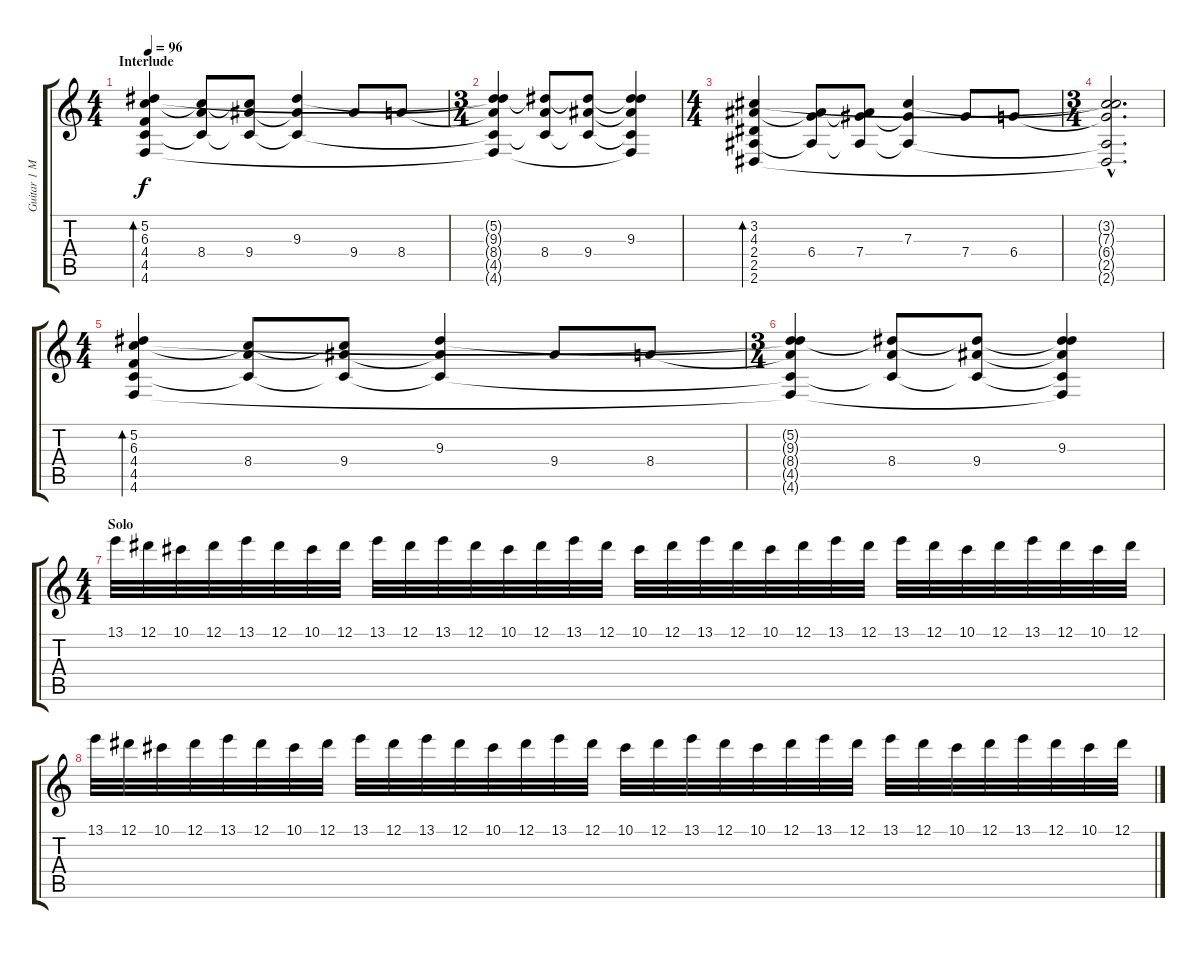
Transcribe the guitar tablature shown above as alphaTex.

\track ("Guitar 1 Mattias \"IA\" Eklundh" "Guitar 1 M") {instrument distortionguitar}
\staff {score tabs}
\tuning (Eb4 Bb3 Gb3 Db3 Ab2 Db2) {hide}
\ts (4 4)
\section ("" "Interlude")
\tempo 96
\clef g2
\ks c
(5.2 6.3 4.4 4.5 4.6).4{bd 120 dy f} (6.3{t} 8.4 4.5{t}).8 (6.3{t} 9.4 4.5{t}).8 (9.3 9.4{t} 4.5{t}).4 9.4.8 8.4.8 |
\ts (3 4)
(5.2{t} 9.3{t} 8.4{t} 4.5{t} 4.6{t}).4 (5.2{t} 8.4 4.5{t}).8 (5.2{t} 9.4 4.5{t}).8 (5.2{t} 9.3 9.4{t} 4.5{t} 4.6{t}).4 |
\ts (4 4)
(3.2 4.3 2.4 2.5 2.6).4{bd 120} (4.3{t} 6.4 2.5{t}).8 (4.3{t} 7.4 2.5{t}).8 (7.3 7.4{t} 2.5{t}).4 7.4.8 6.4.8 |
\ts (3 4)
(3.2{hac t} 7.3{hac t} 6.4{hac t} 2.5{hac t} 2.6{hac t}).2{d} |
\ts (4 4)
(5.2 6.3 4.4 4.5 4.6).4{bd 120} (6.3{t} 8.4 4.5{t}).8 (6.3{t} 9.4 4.5{t}).8 (9.3 9.4{t} 4.5{t}).4 9.4.8 8.4.8 |
\ts (3 4)
(5.2{t} 9.3{t} 8.4{t} 4.5{t} 4.6{t}).4 (5.2{t} 8.4 4.5{t}).8 (5.2{t} 9.4 4.5{t}).8 (5.2{t} 9.3 9.4{t} 4.5{t} 4.6{t}).4 |
\ts (4 4)
\section ("" "Solo")
13.1.32 12.1.32 10.1.32 12.1.32 13.1.32 12.1.32 10.1.32 12.1.32 13.1.32 12.1.32 13.1.32 12.1.32 10.1.32 12.1.32 13.1.32 12.1.32 10.1.32 12.1.32 13.1.32 12.1.32 10.1.32 12.1.32 13.1.32 12.1.32 13.1.32 12.1.32 10.1.32 12.1.32 13.1.32 12.1.32 10.1.32 12.1.32 |
13.1.32 12.1.32 10.1.32 12.1.32 13.1.32 12.1.32 10.1.32 12.1.32 13.1.32 12.1.32 13.1.32 12.1.32 10.1.32 12.1.32 13.1.32 12.1.32 10.1.32 12.1.32 13.1.32 12.1.32 10.1.32 12.1.32 13.1.32 12.1.32 13.1.32 12.1.32 10.1.32 12.1.32 13.1.32 12.1.32 10.1.32 12.1.32
